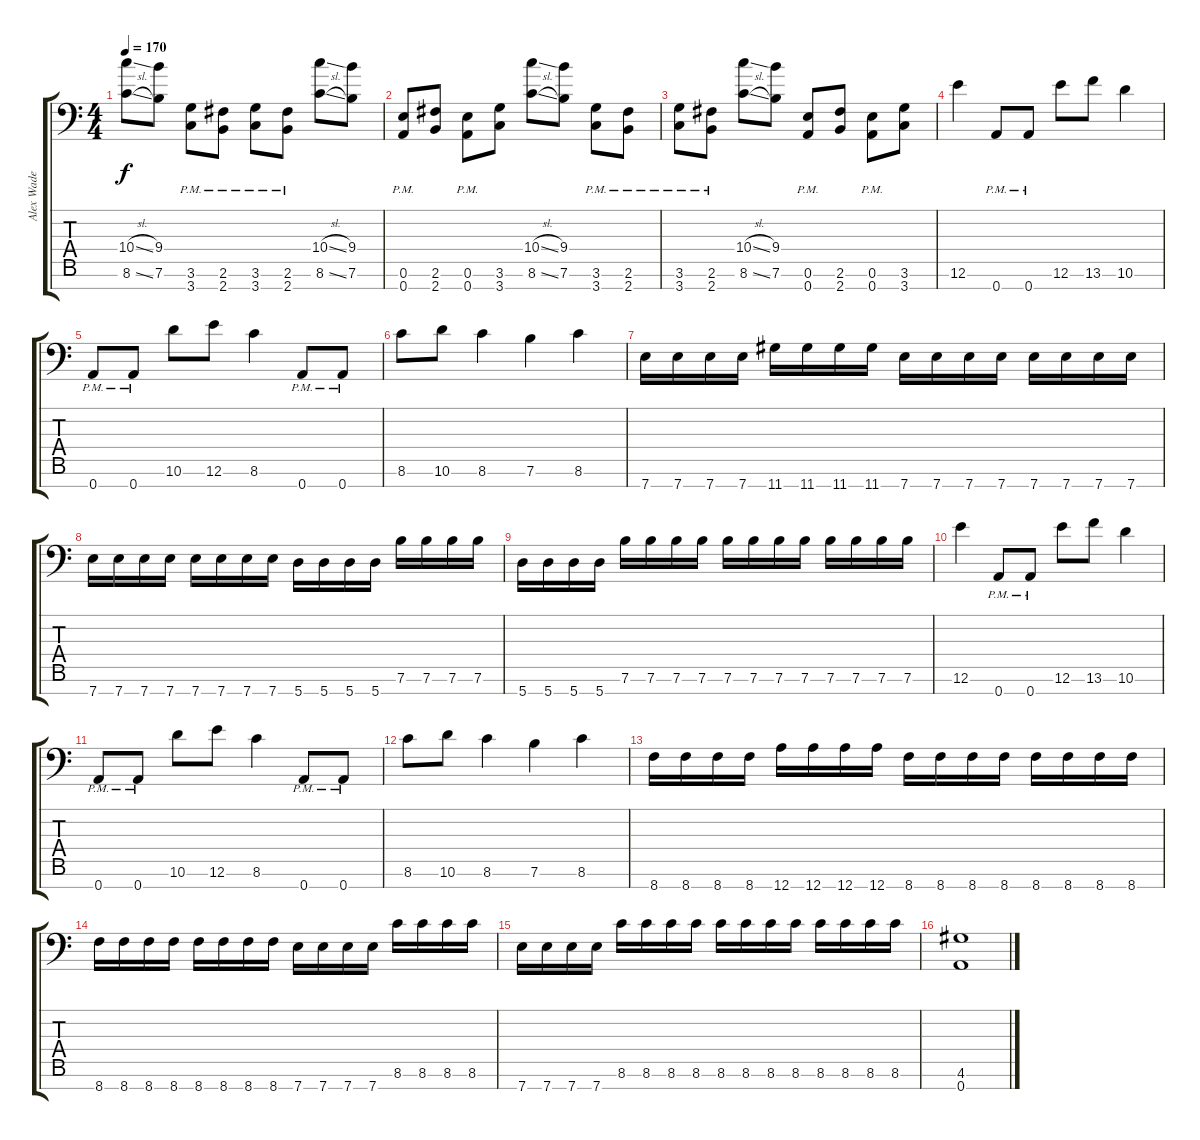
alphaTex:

\track ("Alex Wade" "Alex Wade") {instrument distortionguitar}
\staff {score tabs}
\tuning (E4 B3 G3 D3 A2 E2 A1) {hide}
\ts (4 4)
\tempo 170
\clef f4
\ks c
(10.4{sl} 8.6{sl}).8{dy f} (9.4 7.6).8 (3.6{pm} 3.7{pm}).8 (2.6{pm} 2.7{pm}).8 (3.6{pm} 3.7{pm}).8 (2.6{pm} 2.7{pm}).8 (10.4{sl} 8.6{sl}).8 (9.4 7.6).8 |
(0.6{pm} 0.7{pm}).8 (2.6 2.7).8 (0.6{pm} 0.7{pm}).8 (3.6 3.7).8 (10.4{sl} 8.6{sl}).8 (9.4 7.6).8 (3.6{pm} 3.7{pm}).8 (2.6{pm} 2.7{pm}).8 |
(3.6{pm} 3.7{pm}).8 (2.6{pm} 2.7{pm}).8 (10.4{sl} 8.6{sl}).8 (9.4 7.6).8 (0.6{pm} 0.7{pm}).8 (2.6 2.7).8 (0.6{pm} 0.7{pm}).8 (3.6 3.7).8 |
12.6.4 0.7{pm}.8 0.7{pm}.8 12.6.8 13.6.8 10.6.4 |
0.7{pm}.8 0.7{pm}.8 10.6.8 12.6.8 8.6.4 0.7{pm}.8 0.7{pm}.8 |
8.6.8 10.6.8 8.6.4 7.6.4 8.6.4 |
7.7.16 7.7.16 7.7.16 7.7.16 11.7.16 11.7.16 11.7.16 11.7.16 7.7.16 7.7.16 7.7.16 7.7.16 7.7.16 7.7.16 7.7.16 7.7.16 |
7.7.16 7.7.16 7.7.16 7.7.16 7.7.16 7.7.16 7.7.16 7.7.16 5.7.16 5.7.16 5.7.16 5.7.16 7.6.16 7.6.16 7.6.16 7.6.16 |
5.7.16 5.7.16 5.7.16 5.7.16 7.6.16 7.6.16 7.6.16 7.6.16 7.6.16 7.6.16 7.6.16 7.6.16 7.6.16 7.6.16 7.6.16 7.6.16 |
12.6.4 0.7{pm}.8 0.7{pm}.8 12.6.8 13.6.8 10.6.4 |
0.7{pm}.8 0.7{pm}.8 10.6.8 12.6.8 8.6.4 0.7{pm}.8 0.7{pm}.8 |
8.6.8 10.6.8 8.6.4 7.6.4 8.6.4 |
8.7.16 8.7.16 8.7.16 8.7.16 12.7.16 12.7.16 12.7.16 12.7.16 8.7.16 8.7.16 8.7.16 8.7.16 8.7.16 8.7.16 8.7.16 8.7.16 |
8.7.16 8.7.16 8.7.16 8.7.16 8.7.16 8.7.16 8.7.16 8.7.16 7.7.16 7.7.16 7.7.16 7.7.16 8.6.16 8.6.16 8.6.16 8.6.16 |
7.7.16 7.7.16 7.7.16 7.7.16 8.6.16 8.6.16 8.6.16 8.6.16 8.6.16 8.6.16 8.6.16 8.6.16 8.6.16 8.6.16 8.6.16 8.6.16 |
(4.6 0.7).1
